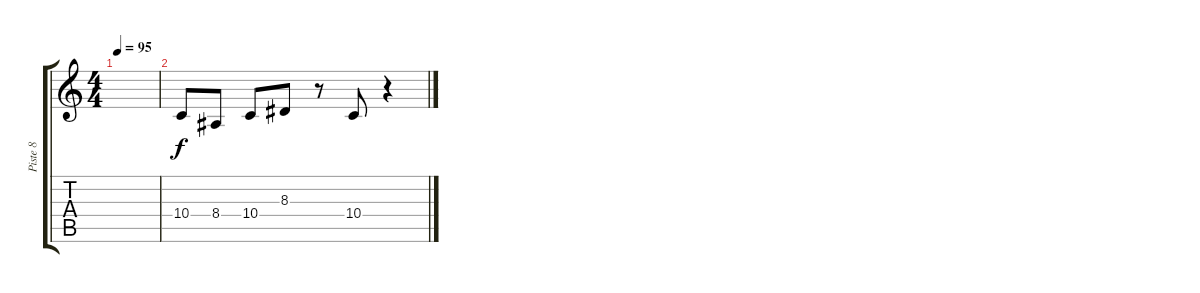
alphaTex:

\track ("Piste 8" "Piste 8") {instrument pad7halo}
\staff {score tabs}
\tuning (E4 B3 G3 D3 A2 E2) {hide}
\ts (4 4)
\tempo 95
\clef g2
\ks c
|
10.4.8 8.4.8 10.4.8 8.3.8 r.8 10.4.8 r.4
